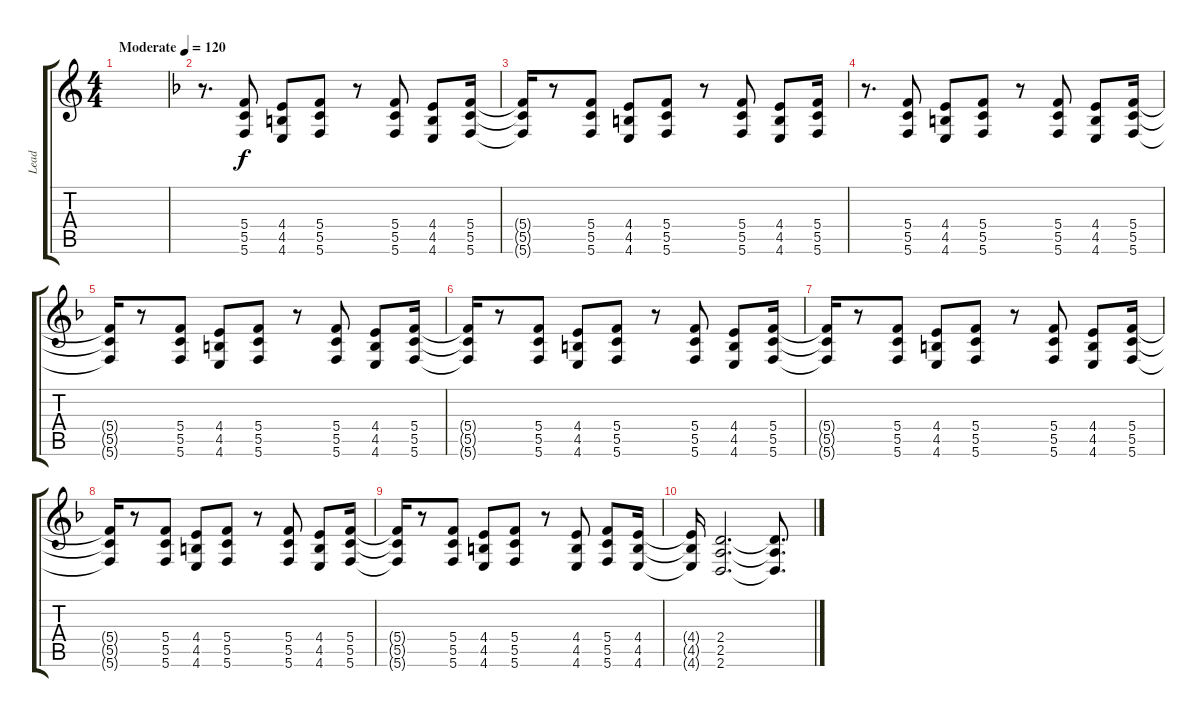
\track ("Lead" "Lead") {instrument distortionguitar}
\staff {score tabs}
\tuning (E4 C4 G3 C3 G2 C2) {hide}
\ts (4 4)
\tempo (120 "Moderate")
\clef g2
\ks c
|
\ks dminor
r.8{d} (5.4 5.5 5.6).8 (4.4 4.5 4.6).8 (5.4 5.5 5.6).8 r.8 (5.4 5.5 5.6).8 (4.4 4.5 4.6).8 (5.4 5.5 5.6).16 |
(5.4{t} 5.5{t} 5.6{t}).16 r.8 (5.4 5.5 5.6).8 (4.4 4.5 4.6).8 (5.4 5.5 5.6).8 r.8 (5.4 5.5 5.6).8 (4.4 4.5 4.6).8 (5.4 5.5 5.6).16 |
r.8{d} (5.4 5.5 5.6).8 (4.4 4.5 4.6).8 (5.4 5.5 5.6).8 r.8 (5.4 5.5 5.6).8 (4.4 4.5 4.6).8 (5.4 5.5 5.6).16 |
(5.4{t} 5.5{t} 5.6{t}).16 r.8 (5.4 5.5 5.6).8 (4.4 4.5 4.6).8 (5.4 5.5 5.6).8 r.8 (5.4 5.5 5.6).8 (4.4 4.5 4.6).8 (5.4 5.5 5.6).16 |
(5.4{t} 5.5{t} 5.6{t}).16 r.8 (5.4 5.5 5.6).8 (4.4 4.5 4.6).8 (5.4 5.5 5.6).8 r.8 (5.4 5.5 5.6).8 (4.4 4.5 4.6).8 (5.4 5.5 5.6).16 |
(5.4{t} 5.5{t} 5.6{t}).16 r.8 (5.4 5.5 5.6).8 (4.4 4.5 4.6).8 (5.4 5.5 5.6).8 r.8 (5.4 5.5 5.6).8 (4.4 4.5 4.6).8 (5.4 5.5 5.6).16 |
(5.4{t} 5.5{t} 5.6{t}).16 r.8 (5.4 5.5 5.6).8 (4.4 4.5 4.6).8 (5.4 5.5 5.6).8 r.8 (5.4 5.5 5.6).8 (4.4 4.5 4.6).8 (5.4 5.5 5.6).16 |
(5.4{t} 5.5{t} 5.6{t}).16 r.8 (5.4 5.5 5.6).8 (4.4 4.5 4.6).8 (5.4 5.5 5.6).8 r.8 (4.4 4.5 4.6).8 (5.4 5.5 5.6).8 (4.4 4.5 4.6).16 |
(4.4{t} 4.5{t} 4.6{t}).16 (2.4 2.5 2.6).2{d} (2.4{t} 2.5{t} 2.6{t}).8{d}
